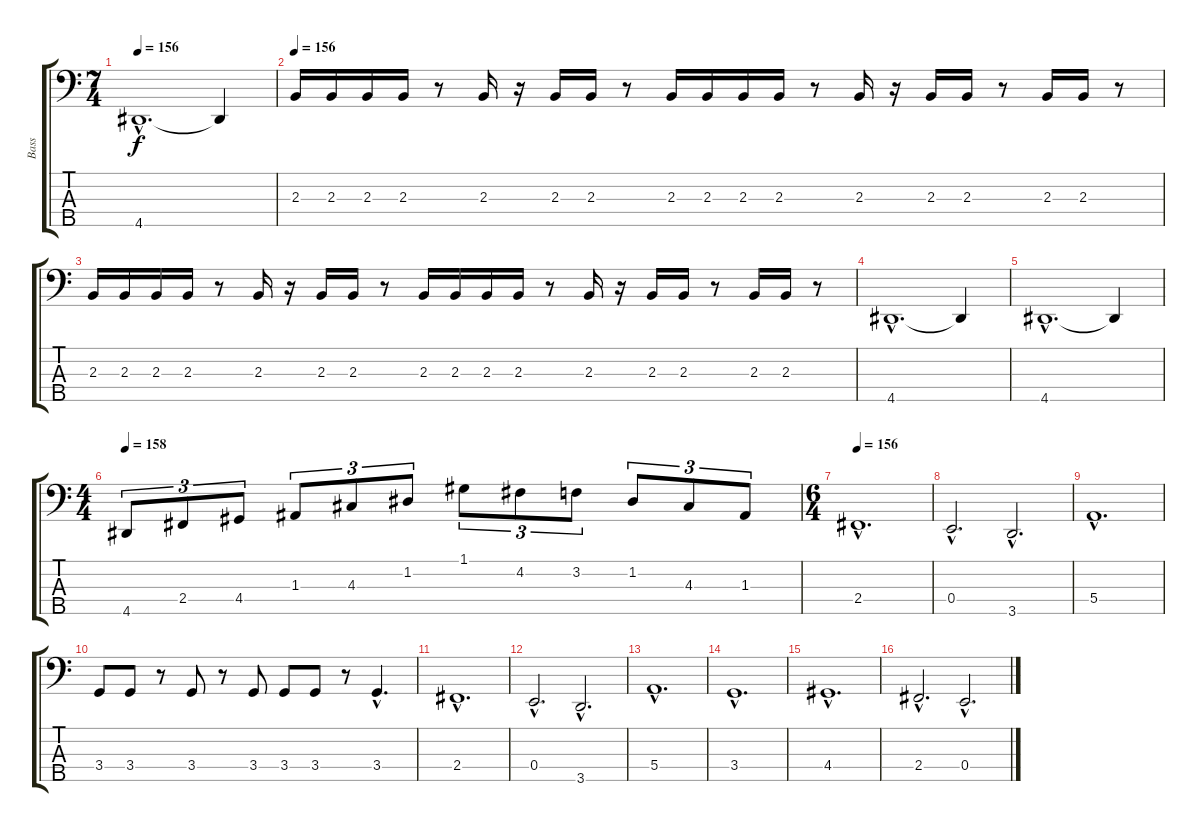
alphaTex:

\track ("Bass" "Bass") {instrument electricbassfinger}
\staff {score tabs}
\tuning (G2 D2 A1 E1 B0) {hide}
\ts (7 4)
\tempo 156
\clef f4
\ks c
4.5{hac}.1{d dy f} 4.5{t}.4 |
\tempo 156
2.3.16 2.3.16 2.3.16 2.3.16 r.8 2.3.16 r.16 2.3.16 2.3.16 r.8 2.3.16 2.3.16 2.3.16 2.3.16 r.8 2.3.16 r.16 2.3.16 2.3.16 r.8 2.3.16 2.3.16 r.8 |
2.3.16 2.3.16 2.3.16 2.3.16 r.8 2.3.16 r.16 2.3.16 2.3.16 r.8 2.3.16 2.3.16 2.3.16 2.3.16 r.8 2.3.16 r.16 2.3.16 2.3.16 r.8 2.3.16 2.3.16 r.8 |
4.5{hac}.1{d} 4.5{t}.4 |
4.5{hac}.1{d} 4.5{t}.4 |
\ts (4 4)
\tempo 158
4.5.8{tu (3 2)} 2.4.8{tu (3 2)} 4.4.8{tu (3 2)} 1.3.8{tu (3 2)} 4.3.8{tu (3 2)} 1.2.8{tu (3 2)} 1.1.8{tu (3 2)} 4.2.8{tu (3 2)} 3.2.8{tu (3 2)} 1.2.8{tu (3 2)} 4.3.8{tu (3 2)} 1.3.8{tu (3 2)} |
\ts (6 4)
\tempo 156
2.4{hac}.1{d} |
0.4{hac}.2{d} 3.5{hac}.2{d} |
5.4{hac}.1{d} |
3.4.8 3.4.8 r.8 3.4.8 r.8 3.4.8 3.4.8 3.4.8 r.8 3.4{hac}.4{d} |
2.4{hac}.1{d} |
0.4{hac}.2{d} 3.5{hac}.2{d} |
5.4{hac}.1{d} |
3.4{hac}.1{d} |
4.4{hac}.1{d} |
2.4{hac}.2{d} 0.4{hac}.2{d}
